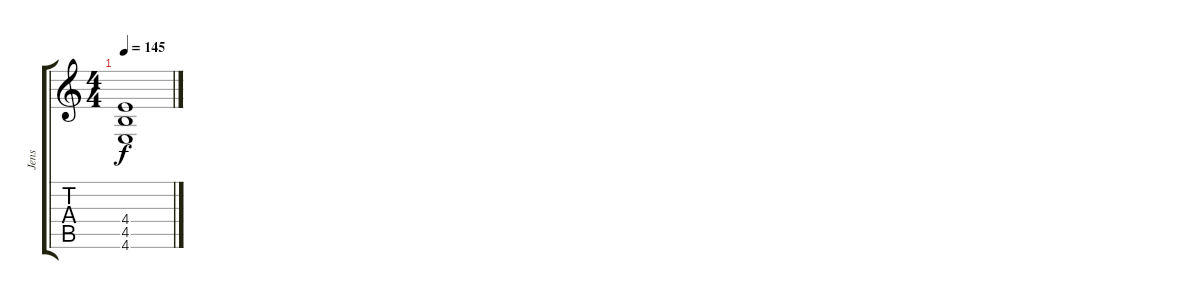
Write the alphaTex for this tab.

\track ("Jens" "Jens") {instrument distortionguitar}
\staff {score tabs}
\tuning (D4 A3 F3 C3 G2 C2) {hide}
\ts (4 4)
\tempo 145
\clef g2
\ks c
(4.4 4.5 4.6).1{dy f}
